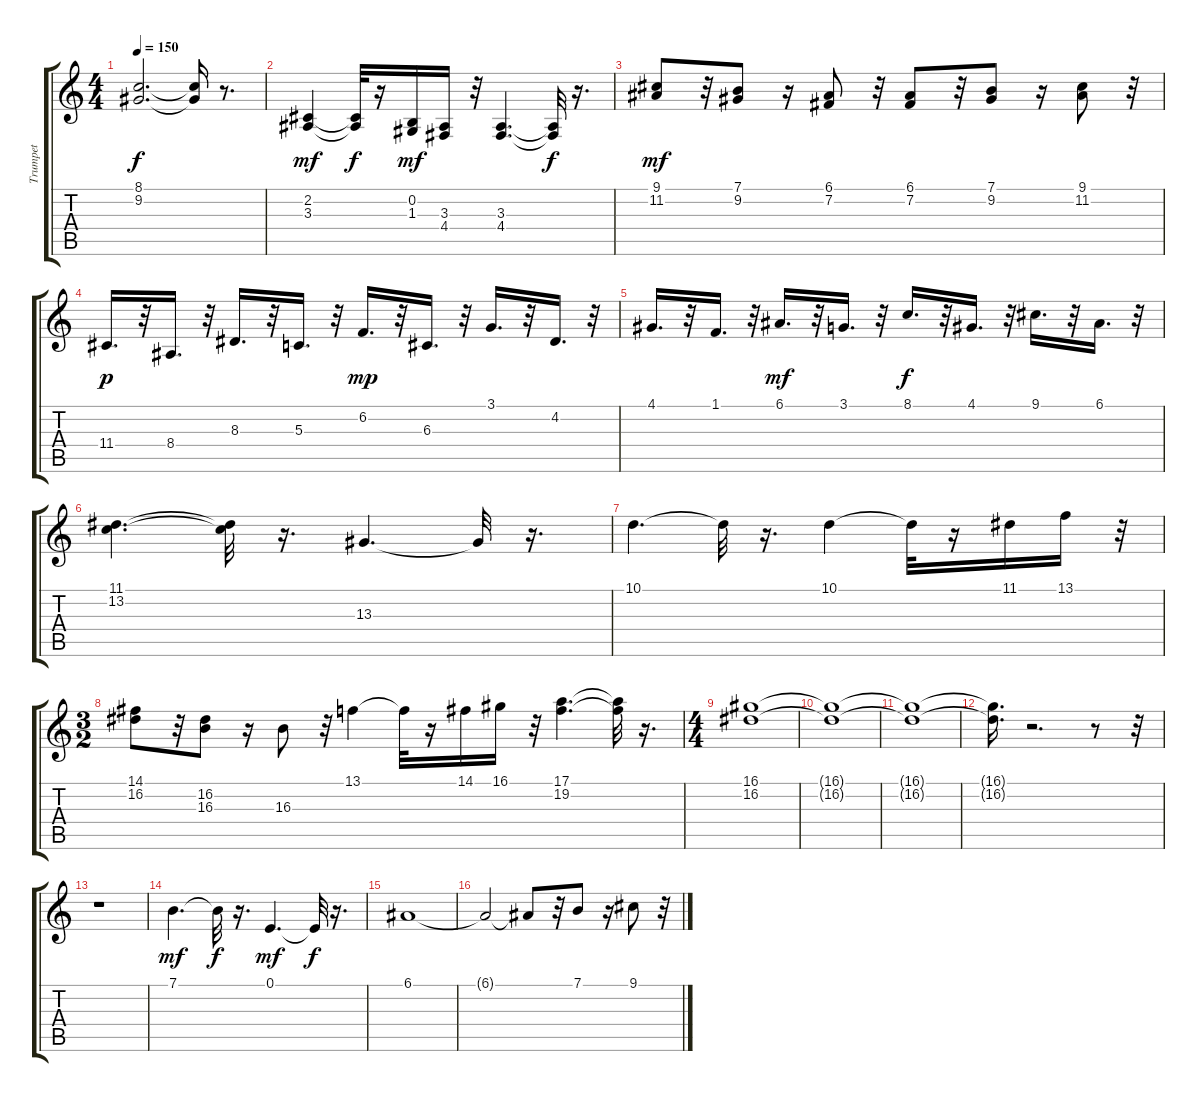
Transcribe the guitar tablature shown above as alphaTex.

\track ("Trumpet" "Trumpet") {instrument trumpet}
\staff {score tabs}
\tuning (E4 B3 G3 D3 A2 E2) {hide}
\ts (4 4)
\tempo 150
\clef g2
\ks c
(8.1{t} 9.2{t}).2{d dy f} (8.1{t} 9.2{t}).16 r.8{d} |
(2.2 3.3).4{dy mf} (2.2{t} 3.3{t}).32{dy f} r.16 (0.2 1.3).16{dy mf} (3.3 4.4).16 r.32 (3.3 4.4).4{d} (3.3{t} 4.4{t}).32{dy f} r.16{d} |
(9.1 11.2).8{dy mf} r.32 (7.1 9.2).8 r.16 (6.1 7.2).8 r.32 (6.1 7.2).8 r.32 (7.1 9.2).8 r.16 (9.1 11.2).8 r.32 |
11.4.16{d dy p} r.32 8.4.16{d} r.32 8.3.16{d} r.32 5.3.16{d} r.32 6.2.16{d dy mp} r.32 6.3.16{d} r.32 3.1.16{d} r.32 4.2.16{d} r.32 |
4.1.16{d} r.32 1.1.16{d} r.32 6.1.16{d dy mf} r.32 3.1.16{d} r.32 8.1.16{d dy f} r.32 4.1.16{d} r.32 9.1.16{d} r.32 6.1.16{d} r.32 |
(11.1 13.2).4{d} (11.1{t} 13.2{t}).32 r.16{d} 13.3.4{d} 13.3{t}.32 r.16{d} |
10.1.4{d} 10.1{t}.32 r.16{d} 10.1.4 10.1{t}.32 r.16 11.1.16 13.1.16 r.32 |
\ts (3 2)
(14.1 16.2).8 r.32 (16.2 16.3).8 r.16 16.3.8 r.32 13.1.4 13.1{t}.32 r.16 14.1.16 16.1.16 r.32 (17.1 19.2).4{d} (17.1{t} 19.2{t}).32 r.16{d} |
\ts (4 4)
(16.1 16.2).1 |
(16.1{t} 16.2{t}).1 |
(16.1{t} 16.2{t}).1 |
(16.1{t} 16.2{t}).16{d} r.2{d} r.8 r.32 |
r.1 |
7.1.4{d dy mf} 7.1{t}.32{dy f} r.16{d} 0.1.4{d dy mf} 0.1{t}.32{dy f} r.16{d} |
6.1.1 |
6.1{t}.2 6.1{t}.8 r.32 7.1.8 r.16 9.1.8 r.32
